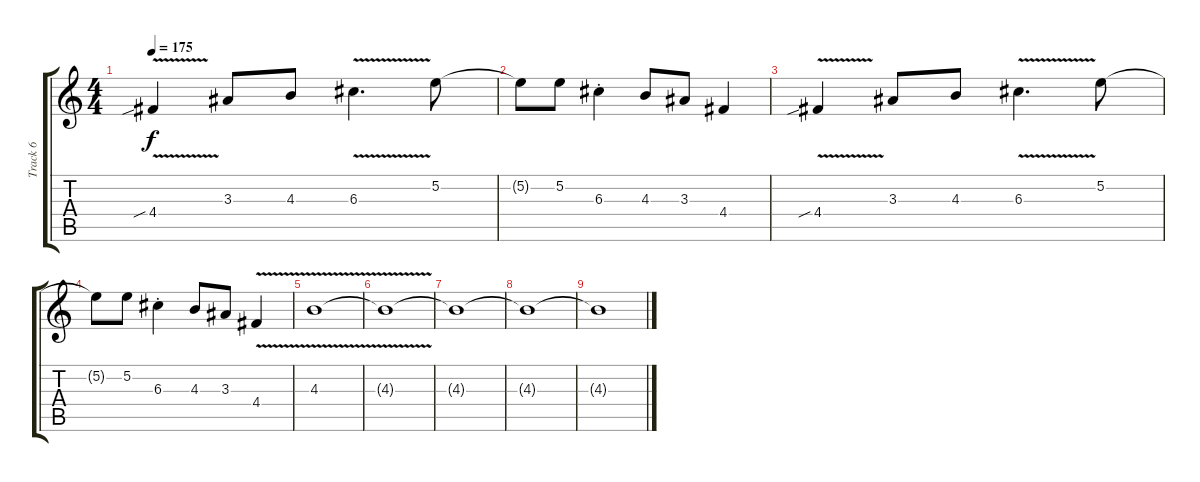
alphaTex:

\track ("Track 6" "Track 6") {instrument overdrivenguitar}
\staff {score tabs}
\tuning (E4 B3 G3 D3 A2 E2) {hide}
\ts (4 4)
\tempo 175
\clef g2
\ks c
4.4{v sib}.4{dy f} 3.3.8 4.3.8 6.3{v}.4{d} 5.2.8 |
5.2{t}.8 5.2.8 6.3{st}.4 4.3.8 3.3.8 4.4.4 |
4.4{v sib}.4 3.3.8 4.3.8 6.3{v}.4{d} 5.2.8 |
5.2{t}.8 5.2.8 6.3{st}.4 4.3.8 3.3.8 4.4{v}.4 |
4.3{v}.1 |
4.3{t}.1 |
4.3{t}.1 |
4.3{t}.1 |
4.3{t}.1
